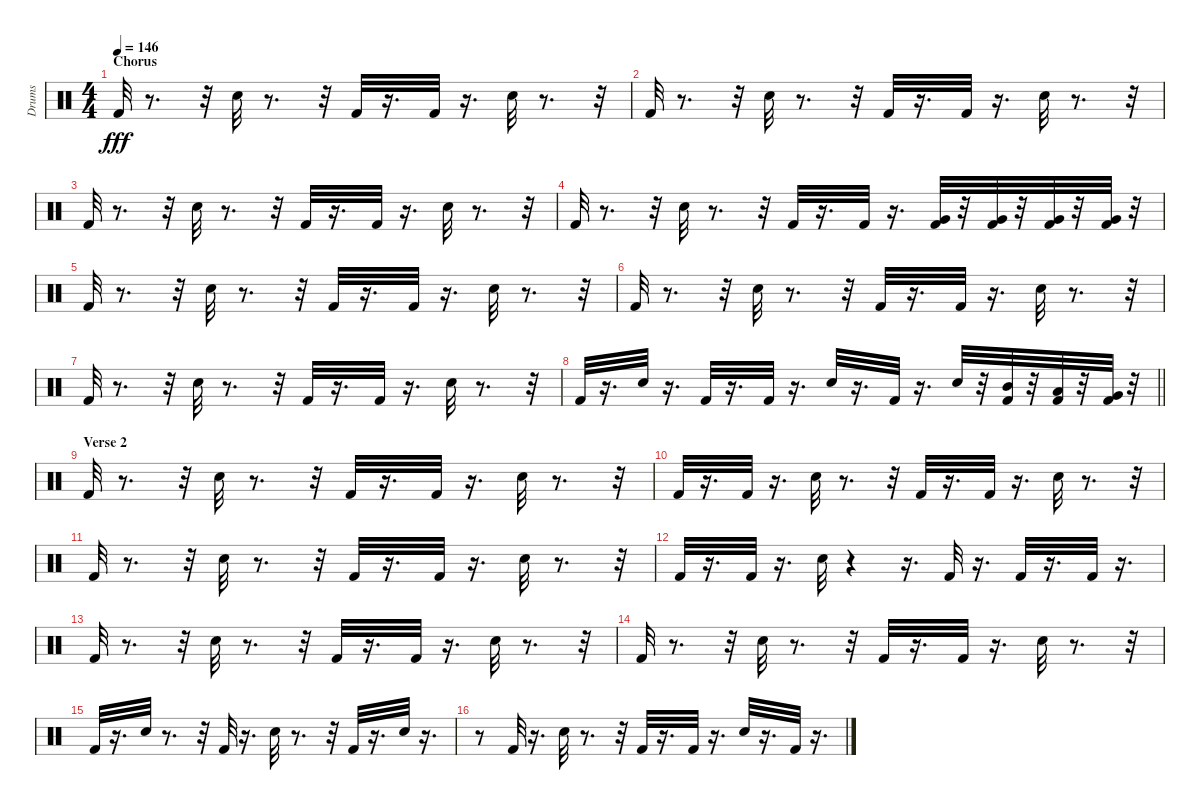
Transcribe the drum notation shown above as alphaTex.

\track ("Drums" "Drums") {instrument percussion}
\staff {score}
\articulation defaults
\ts (4 4)
\section ("" "Chorus")
\tempo 146
\clef neutral
\ks c "Kick (hit) 2".32{dy fff}
r.8{d} r.32 "Snare (hit) 2".32 r.8{d} r.32 "Kick (hit) 2".32 r.16{d} "Kick (hit) 2".32 r.16{d} "Snare (hit) 2".32 r.8{d} r.32 |
"Kick (hit) 2".32 r.8{d} r.32 "Snare (hit) 2".32 r.8{d} r.32 "Kick (hit) 2".32 r.16{d} "Kick (hit) 2".32 r.16{d} "Snare (hit) 2".32 r.8{d} r.32 |
"Kick (hit) 2".32 r.8{d} r.32 "Snare (hit) 2".32 r.8{d} r.32 "Kick (hit) 2".32 r.16{d} "Kick (hit) 2".32 r.16{d} "Snare (hit) 2".32 r.8{d} r.32 |
"Kick (hit) 2".32 r.8{d} r.32 "Snare (hit) 2".32 r.8{d} r.32 "Kick (hit) 2".32 r.16{d} "Kick (hit) 2".32 r.16{d} ("Kick (hit) 2" "Very Low Tom (hit)").32 r.32 ("Kick (hit) 2" "Very Low Tom (hit)").32 r.32 ("Kick (hit) 2" "Very Low Tom (hit)").32 r.32 ("Kick (hit) 2" "Very Low Tom (hit)").32 r.32 |
"Kick (hit) 2".32 r.8{d} r.32 "Snare (hit) 2".32 r.8{d} r.32 "Kick (hit) 2".32 r.16{d} "Kick (hit) 2".32 r.16{d} "Snare (hit) 2".32 r.8{d} r.32 |
"Kick (hit) 2".32 r.8{d} r.32 "Snare (hit) 2".32 r.8{d} r.32 "Kick (hit) 2".32 r.16{d} "Kick (hit) 2".32 r.16{d} "Snare (hit) 2".32 r.8{d} r.32 |
"Kick (hit) 2".32 r.8{d} r.32 "Snare (hit) 2".32 r.8{d} r.32 "Kick (hit) 2".32 r.16{d} "Kick (hit) 2".32 r.16{d} "Snare (hit) 2".32 r.8{d} r.32 |
\barLineRight lightlight "Kick (hit) 2".32
r.16{d} "Snare (hit) 2".32 r.16{d} "Kick (hit) 2".32 r.16{d} "Kick (hit) 2".32 r.16{d} "Snare (hit) 2".32 r.16{d} "Kick (hit) 2".32 r.16{d} "Snare (hit) 2".32 r.32 ("Mid Tom (hit)" "Kick (hit) 2").32 r.32 ("Low Tom (hit)" "Kick (hit) 2").32 r.32 ("Very Low Tom (hit)" "Kick (hit) 2").32 r.32 |
\section ("" "Verse 2")
"Kick (hit) 2".32 r.8{d} r.32 "Snare (hit) 2".32 r.8{d} r.32 "Kick (hit) 2".32 r.16{d} "Kick (hit) 2".32 r.16{d} "Snare (hit) 2".32 r.8{d} r.32 |
"Kick (hit) 2".32 r.16{d} "Kick (hit) 2".32 r.16{d} "Snare (hit) 2".32 r.8{d} r.32 "Kick (hit) 2".32 r.16{d} "Kick (hit) 2".32 r.16{d} "Snare (hit) 2".32 r.8{d} r.32 |
"Kick (hit) 2".32 r.8{d} r.32 "Snare (hit) 2".32 r.8{d} r.32 "Kick (hit) 2".32 r.16{d} "Kick (hit) 2".32 r.16{d} "Snare (hit) 2".32 r.8{d} r.32 |
"Kick (hit) 2".32 r.16{d} "Kick (hit) 2".32 r.16{d} "Snare (hit) 2".32 r.4 r.16{d} "Kick (hit) 2".32 r.16{d} "Kick (hit) 2".32 r.16{d} "Kick (hit) 2".32 r.16{d} |
"Kick (hit) 2".32 r.8{d} r.32 "Snare (hit) 2".32 r.8{d} r.32 "Kick (hit) 2".32 r.16{d} "Kick (hit) 2".32 r.16{d} "Snare (hit) 2".32 r.8{d} r.32 |
"Kick (hit) 2".32 r.8{d} r.32 "Snare (hit) 2".32 r.8{d} r.32 "Kick (hit) 2".32 r.16{d} "Kick (hit) 2".32 r.16{d} "Snare (hit) 2".32 r.8{d} r.32 |
"Kick (hit) 2".32 r.16{d} "Snare (hit) 2".32 r.8{d} r.32 "Kick (hit) 2".32 r.16{d} "Snare (hit) 2".32 r.8{d} r.32 "Kick (hit) 2".32 r.16{d} "Snare (hit) 2".32 r.16{d} |
r.8 "Kick (hit) 2".32 r.16{d} "Snare (hit) 2".32 r.8{d} r.32 "Kick (hit) 2".32 r.16{d} "Kick (hit) 2".32 r.16{d} "Snare (hit) 2".32 r.16{d} "Kick (hit) 2".32 r.16{d}
